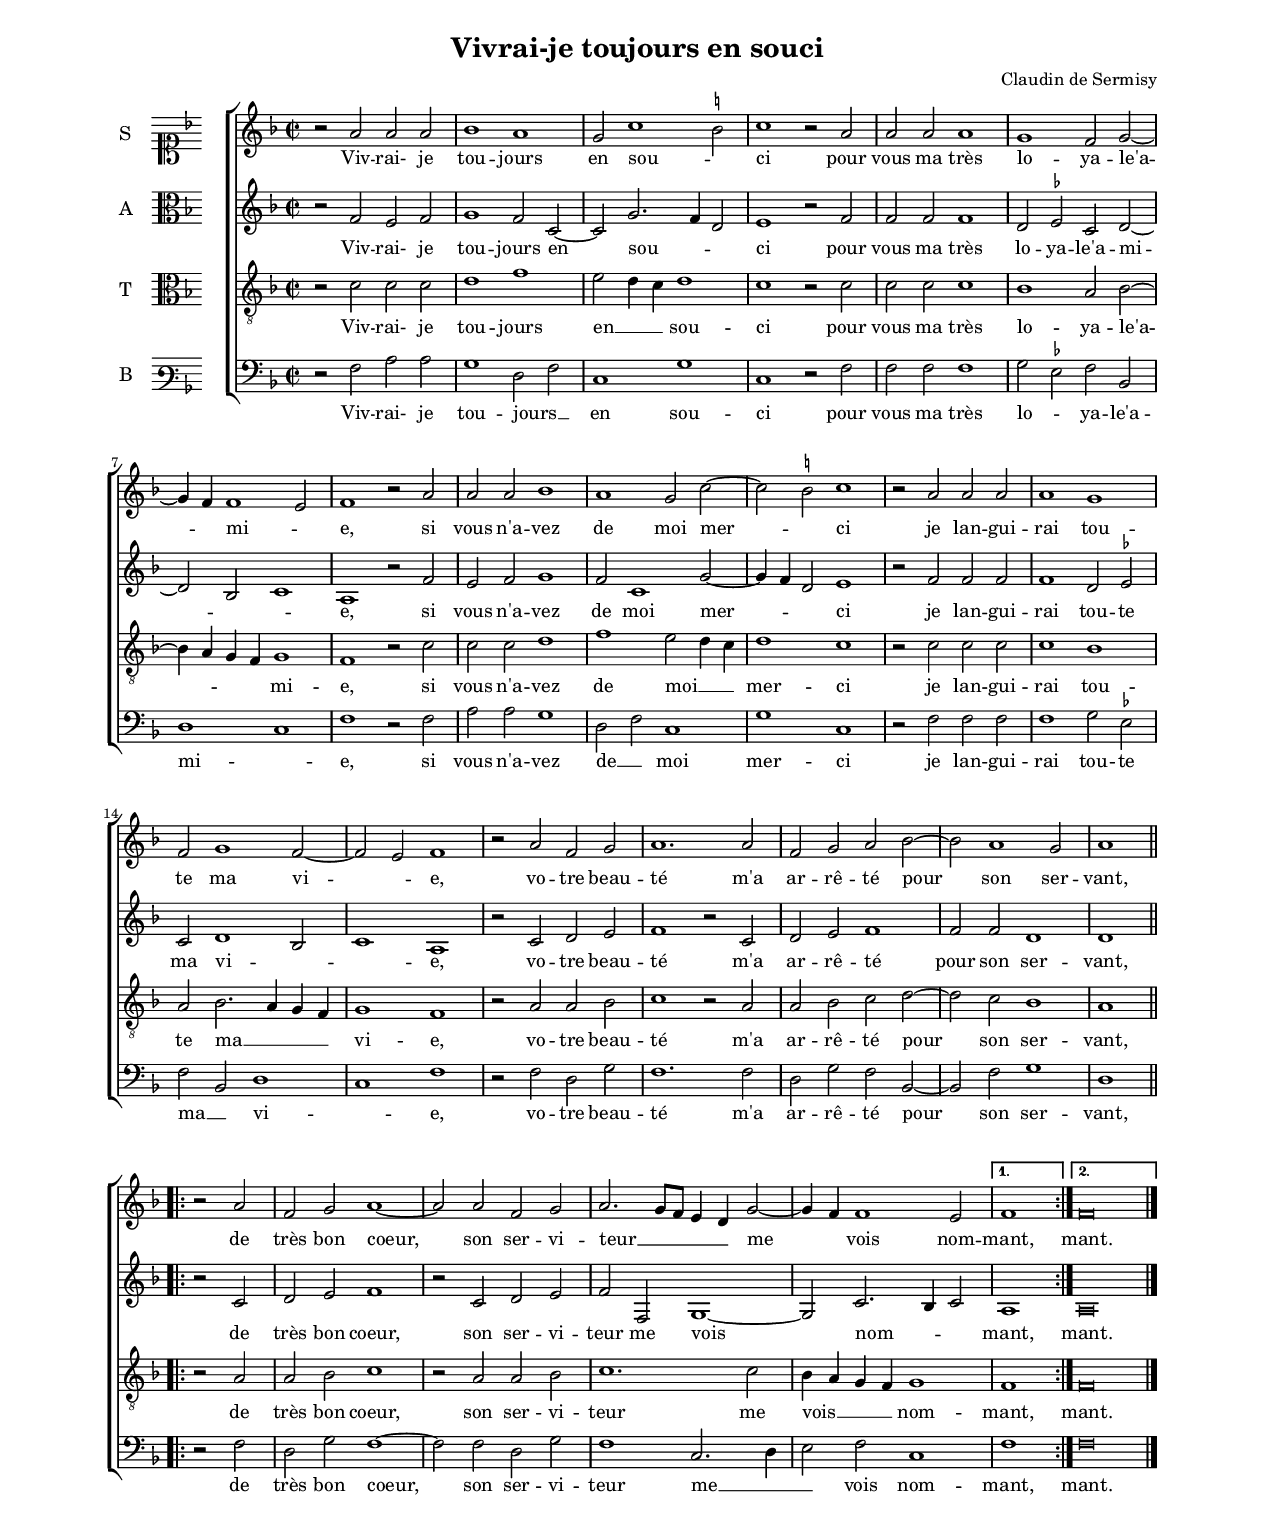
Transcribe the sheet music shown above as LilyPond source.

\header
{
  title="Vivrai-je toujours en souci"
  composer="Claudin de Sermisy"
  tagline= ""
}

\version "2.18.2"
\include "deutsch.ly"
#(set-global-staff-size 15)
#(set-default-paper-size "letter")
#(ly:set-option 'point-and-click #f)

	
global = {
	\key f \major
	\time 2/2 \set Score.measureLength = #(ly:make-moment 2/1)
	}

	ficta = { \once \set suggestAccidentals = ##t }
	
	forget = #(define-music-function (parser location music) (ly:music?) #{
		\accidentalStyle forget
		$music
		\accidentalStyle default
		#})
	
	m = \melisma
	me = \melismaEnd


\paper
	{
	top-margin = 1.5 \cm
	bottom-margin = 1.5 \cm
	left-margin = 2 \cm
	right-margin = 2 \cm
	ragged-bottom = ##f
	ragged-last-bottom = ##t
	print-page-number = ##f
	system-system-spacing = #'((basic-distance . 16) (minimum-distance . 13) (padding . 5) (strechability . 250))
	systems-per-page = 4
%	min-systems-per-page = 3
%	oddHeaderMarkup = \markup { \fill-line { \null \null \column \right-align { \fontsize #1 \fromproperty #'page:page-number-string \null } } }
%	evenHeaderMarkup = \markup { \column \right-align { \fontsize #1 \fromproperty #'page:page-number-string \null } }
	}


incipitcantus = \markup { \score {
	{
	\set Staff.instrumentName = \markup { \fontsize #1 "S" }
	\key f \major
	\clef soprano
	s4 \bar ""
	}
	\layout  {
	raggedright = ##t
	indent = 0.8 \cm
	line-width = 1.6 \cm
	\context { \Staff \remove Time_signature_engraver }
	\override Staff.Clef.Y-extent = #'(0 . 0)
	}} \hspace #1 }
	
      
incipitaltus = \markup { \score {
	{
	\set Staff.instrumentName = \markup { \fontsize #1 "A" }
	\key f \major
	\clef alto
	s4 \bar ""
	}
	\layout  {
	raggedright = ##t
	indent = 0.8 \cm
	line-width = 1.6 \cm
	\context { \Staff \remove Time_signature_engraver }
	\override Staff.Clef.Y-extent = #'(0 . 0)
	}} \hspace #1 }


incipittenor = \markup { \score {
	{
	\set Staff.instrumentName = \markup { \fontsize #1 "T" }
	\key f \major
	\clef alto
	s4 \bar ""
	}
	\layout  {
	raggedright = ##t
	indent = 0.8 \cm
	line-width = 1.6 \cm
	\context { \Staff \remove Time_signature_engraver }
	\override Staff.Clef.Y-extent = #'(0 . 0)
	}} \hspace #1 }


incipitbassus = \markup { \score {
	{
	\set Staff.instrumentName = \markup { \fontsize #1 "B" }
	\key f \major
	\clef varbaritone
	s4 \bar ""
	}
	\layout  {
	raggedright = ##t
	indent = 0.8 \cm
	line-width = 1.6 \cm
	\context { \Staff \remove Time_signature_engraver }
	\override Staff.Clef.Y-extent = #'(0 . 0)
	}} \hspace #1 }


cantus =  \relative c''
	{
	r2 a a a
	b1 a
	g2 c1 \ficta h2
	c1 r2 a
%5
	a2 a a1 |
	g1 f2 g~
	g4 f f1 e2
	f1 r2 a
	a2 a b1
%10
	a1 g2 c~ |
	c2 \ficta h c1
	r2 a a a
	a1 g
	f2 g1 f2~
%15
	f2 e f1 |
	r2 a f g
	a1. a2
	f2 g a b~
	b2 a1 g2
%20
	a1 \repeat volta 2 { r2 a
	f2 g a1~
	a2 a f g
	a2. g8 f e4 d g2~
	g4 f f1 e2 }
%25
	\alternative { { f1 } { \set Score.measureLength = #(ly:make-moment 3/1) f\breve } } \bar "|."
	}


altus =  \relative c'
        {
	r2 f e f
	g1 f2 c~
	c2 g'2. f4 d2
	e1 r2 f
%5
	f2 f f1 |
	d2 \ficta es c d~
	d2 b c1
	a1 r2 f'
	e2 f g1
%10
	f2 c1 g'2~ |
	g4 f d2 e1
	r2 f f f
	f1 d2 \ficta es
	c2 d1 b2
%15
	c1 a |
	r2 c d e
	f1 r2 c
	d2 e f1
	f2 f d1
%20
	d1 \repeat volta 2 { r2 c
	d2 e f1
	r2 c d e
	f2 f, g1~
	g2 c2. b4 c2 }
%25
	\alternative { { a1 } { a\breve } } |
	}


tenor =  \relative c'
	{
	r2 c c c
	d1 f
	e2 d4 c d1
	c1 r2 c
%5
	c2 c c1 |
	b1 a2 b~
	b4 a g f g1
	f1 r2 c'
	c2 c d1
%10
	f1 e2 d4 c |
	d1 c
	r2 c c c
	c1 b
	a2 b2. a4 g f
%15
	g1 f |
	r2 a a b2
	c1 r2 a
	a2 b c d~
	d2 c b1
%20
	a1 \repeat volta 2 { r2 a
	a2 b c1
	r2 a a b
	c1. c2
	b4 a g f g1 }
%25
	\alternative { { f1 } { f\breve } }
	}


bassus  =  \relative c
	{
	r2 f a a
	g1 d2 f
	c1 g'
	c,1 r2 f
%5
	f2 f f1 |
	g2 \ficta es f b,
	d1 c
	f1 r2 f
	a2 a g1
%10
	d2 f c1 |
	g'1 c,
	r2 f f f
	f1 g2 \ficta es
	f2 b, d1
%15
	c1 f |
	r2 f d g
	f1. f2
	d2 g f b,~
	b2 f' g1
%20
	d1 \repeat volta 2 { r2 f
	d2 g f1~
	f2 f d g
	f1 c2. d4
	e2 f c1 }
%25
	\alternative { { f1 } { f\breve } }
	}

lyricscantus = \lyricmode {
	Viv -- rai- je tou -- jours en sou -- _ ci
	pour vous ma très lo -- ya -- le'a -- _ mi -- _ e,
	si vous n'a -- vez de moi mer -- _ ci
	je lan -- gui -- rai tou -- te ma vi -- _ e,
	vo -- tre beau -- té
	m'a ar -- rê -- té
	pour son ser -- vant,
	de très bon coeur,
	son ser -- vi -- teur __ _ _ _ _ 
	me _ vois nom -- mant, mant.
	}


lyricsaltus = \lyricmode {
	Viv -- rai- je tou -- jours en sou -- _ _ ci
	pour vous ma très lo -- ya -- le'a -- mi -- _ _ e,
	si vous n'a -- vez de moi mer -- _ _ ci
	je lan -- gui -- rai tou -- te ma vi -- _ _ e,
	vo -- tre beau -- té
	m'a ar -- rê -- té
	pour son ser -- vant,
	de très bon coeur,
	son ser -- vi -- teur
	me vois nom -- _ _ mant, mant.
	}


lyricstenor = \lyricmode {
	Viv -- rai- je tou -- jours en __ _ _ sou -- ci
	pour vous ma très lo -- ya -- le'a -- _ _ _ mi -- e,
	si vous n'a -- vez de moi __ _ _ mer -- ci
	je lan -- gui -- rai tou -- te ma __ _ _ _ vi -- e,
	vo -- tre beau -- té
	m'a ar -- rê -- té
	pour son ser -- vant,
	de très bon coeur,
	son ser -- vi -- teur
	me vois __ _ _ _ nom -- mant, mant.
	}


lyricsbassus = \lyricmode {
	Viv -- rai- je tou -- jours __ _ en sou -- ci
	pour vous ma très lo -- _ ya -- le'a -- mi -- _ e,
	si vous n'a -- vez de __ _ moi mer -- ci
	je lan -- gui -- rai tou -- te ma __ _ vi -- _ e,
	vo -- tre beau -- té
	m'a ar -- rê -- té
	pour son ser -- vant,
	de très bon coeur,
	son ser -- vi -- teur
	me __ _ _ vois nom -- mant, mant.
	}


\score
{  
	% \transpose {
	\new ChoirStaff \with { \override StaffGrouper.staff-staff-spacing.basic-distance = #12 }
	<<

	\new Staff << \global
	\new Voice="v1" {
		\set Staff.instrumentName=\incipitcantus
		\set Staff.midiInstrument = "reed organ"
		\clef "violin"
		\cantus }
	\new Lyrics \lyricsto "v1" {\lyricscantus }
	>>


	\new Staff << \global
	\new Voice="v2" {
		\set Staff.instrumentName=\incipitaltus
		\set Staff.midiInstrument = "reed organ"
		\clef "violin" 
		\altus}
	\new Lyrics \lyricsto "v2" {\lyricsaltus }
	>>


	\new Staff << \global
	\new Voice="v3" {
		\set Staff.instrumentName=\incipittenor
		\set Staff.midiInstrument = "reed organ"
		\clef "G_8"
		\tenor }
	\new Lyrics \lyricsto "v3" {\lyricstenor }
	>>


	\new Staff << \global
	\new Voice="v4" {
		\set Staff.instrumentName=\incipitbassus
		\set Staff.midiInstrument = "reed organ"
		\clef "bass" 
		\bassus }
	\new Lyrics \lyricsto "v4" {\lyricsbassus}
	>>

	>>
	% } % transpose

	\layout
	{
	indent = 2 \cm
%	\context { \Lyrics \override VerticalAxisGroup.nonstaff-relatedstaff-spacing.padding = #2 }
	\context { \Staff \override TimeSignature.break-visibility = #end-of-line-invisible }
%	\context { \Staff \override InstrumentName.X-offset = #'-25 }
	\context { \Voice \override Slur.transparent = ##t }
%	\context { \Voice \override AccidentalSuggestion.avoid-slur = #'ignore }
%	\context { \Voice \override AccidentalSuggestion.outside-staff-priority = ##f }
%	\context { \Score \override BarNumber.padding = #2 }
	\context { \Voice \override NoteHead.style = #'baroque }
	}

\midi
	{
    	\tempo 2 = 90
	}
	
}


% EOF